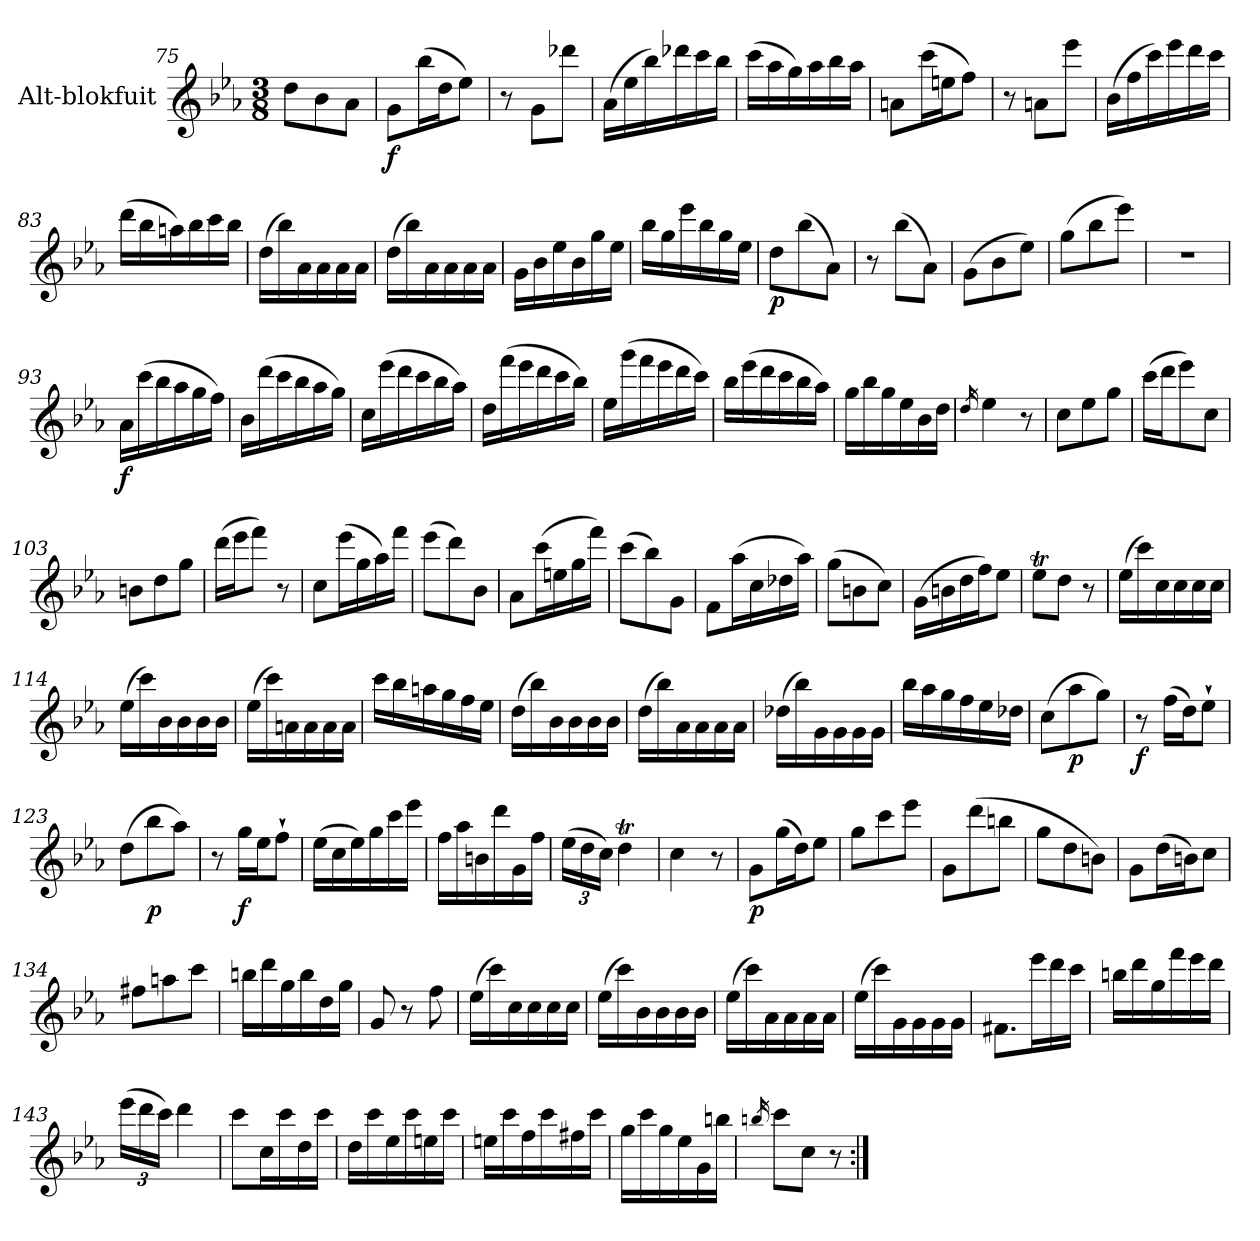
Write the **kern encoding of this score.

**kern	**dynam
*part1	*part1
*staff1	*staff1
*I"Alt-blokfuit	*
*I'A. Blf.	*
*clefG2	*
*k[b-e-a-]	*
*M3/8	*
=75	=75
8dd\L	.
8b-\	.
8a-\J	.
=76	=76
!	!LO:DY:b
8g\L	f
(16bb-\L	.
16dd\J	.
8ee-\J)	.
=77	=77
8r	.
8g\L	.
8ddd-X\J	.
=78	=78
(16a-\LL	.
16ee-\	.
16bb-\)	.
16ddd-X\	.
16ccc\	.
16bb-\JJ	.
=79	=79
(16ccc\LL	.
16aa-\	.
16gg\)	.
16aa-\	.
16bb-\	.
16aa-\JJ	.
!!LO:LB:g=z
=80	=80
8an\L	.
(16ccc\L	.
16een\J	.
8ff\J)	.
=81	=81
8r	.
8an\L	.
8eee-\J	.
=82	=82
(16b-\LL	.
16ff\	.
16ccc\)	.
16eee-\	.
16ddd\	.
16ccc\JJ	.
=83	=83
(16ddd\LL	.
16bb-\	.
16aan\)	.
16bb-\	.
16ccc\	.
16bb-\JJ	.
=84	=84
(16dd\LL	.
16bb-\)	.
16a-\	.
16a-\	.
16a-\	.
16a-\JJ	.
=85	=85
(16dd\LL	.
16bb-\)	.
16a-\	.
16a-\	.
16a-\	.
16a-\JJ	.
!!LO:LB:g=z
=86	=86
16g\LL	.
16b-\	.
16ee-\	.
16b-\	.
16gg\	.
16ee-\JJ	.
=87	=87
16bb-\LL	.
16gg\	.
16eee-\	.
16bb-\	.
16gg\	.
16ee-\JJ	.
=88	=88
!	!LO:DY:b
8dd\L	p
(8bb-\	.
8a-\J)	.
=89	=89
8r	.
(8bb-\L	.
8a-\J)	.
=90	=90
(8g\L	.
8b-\	.
8ee-\J)	.
=91	=91
(8gg\L	.
8bb-\	.
8eee-\J)	.
=92	=92
4.r	.
=93	=93
!	!LO:DY:b
16a-\LL	f
(16ccc\	.
16bb-\	.
16aa-\	.
16gg\	.
16ff\JJ)	.
!!LO:LB:g=z
=94	=94
16b-\LL	.
(16ddd\	.
16ccc\	.
16bb-\	.
16aa-\	.
16gg\JJ)	.
=95	=95
16cc\LL	.
(16eee-\	.
16ddd\	.
16ccc\	.
16bb-\	.
16aa-\JJ)	.
=96	=96
16dd\LL	.
(16fff\	.
16eee-\	.
16ddd\	.
16ccc\	.
16bb-\JJ)	.
=97	=97
16ee-\LL	.
(16ggg\	.
16fff\	.
16eee-\	.
16ddd\	.
16ccc\JJ)	.
=98	=98
16bb-\LL	.
(16eee-\	.
16ddd\	.
16ccc\	.
16bb-\	.
16aa-\JJ)	.
!!LO:LB:g=z
=99	=99
16gg\LL	.
16bb-\	.
16gg\	.
16ee-\	.
16b-\	.
16dd\JJ	.
=100	=100
16qdd/	.
4ee-\	.
8r	.
=101	=101
8cc\L	.
8ee-\	.
8gg\J	.
=102	=102
(16ccc\LL	.
16ddd\J	.
8eee-\)	.
8cc\J	.
=103	=103
8bn\L	.
8dd\	.
8gg\J	.
=104	=104
(16ddd\LL	.
16eee-\J	.
8fff\J)	.
8r	.
=105	=105
8cc\L	.
(16eee-\L	.
16gg\	.
16aa-\)	.
16fff\JJ	.
=106	=106
(8eee-\L	.
8ddd\)	.
8b-\J	.
!!LO:LB:g=z
=107	=107
8a-\L	.
(16ccc\L	.
16een\	.
16gg\	.
16fff\JJ)	.
=108	=108
(8ccc\L	.
8bb-\)	.
8g\J	.
=109	=109
8f\L	.
(16aa-\L	.
16cc\	.
16dd-X\	.
16aa-\JJ)	.
=110	=110
(8gg\L	.
8bn\	.
8cc\J)	.
=111	=111
(16g\LL	.
16bn\	.
16dd\	.
16ff\J)	.
8ee-\J	.
=112	=112
8ee-T\L	.
8dd\J	.
8r	.
=113	=113
(16ee-\LL	.
16ccc\)	.
16cc\	.
16cc\	.
16cc\	.
16cc\JJ	.
!!LO:LB:g=z
=114	=114
(16ee-\LL	.
16ccc\)	.
16b-\	.
16b-\	.
16b-\	.
16b-\JJ	.
=115	=115
(16ee-\LL	.
16ccc\)	.
16an\	.
16a\	.
16a\	.
16a\JJ	.
=116	=116
16ccc\LL	.
16bb-\	.
16aan\	.
16gg\	.
16ff\	.
16ee-\JJ	.
=117	=117
(16dd\LL	.
16bb-\)	.
16b-\	.
16b-\	.
16b-\	.
16b-\JJ	.
=118	=118
(16dd\LL	.
16bb-\)	.
16a-\	.
16a-\	.
16a-\	.
16a-\JJ	.
=119	=119
(16dd-X\LL	.
16bb-\)	.
16g\	.
16g\	.
16g\	.
16g\JJ	.
!!LO:LB:g=z
=120	=120
16bb-\LL	.
16aa-\	.
16gg\	.
16ff\	.
16ee-\	.
16dd-X\JJ	.
=121	=121
(8cc\L	.
!	!LO:DY:b
8aa-\	p
8gg\J)	.
=122	=122
!	!LO:DY:b
8r	f
(16ff\LL	.
16dd\J)	.
8ee-`\J	.
=123	=123
(8dd\L	.
!	!LO:DY:b
8bb-\	p
8aa-\J)	.
=124	=124
8r	.
!	!LO:DY:b
16gg\LL	f
16ee-\J	.
8ff`\J	.
=125	=125
(16ee-\LL	.
16cc\	.
16ee-\)	.
16gg\	.
16ccc\	.
16eee-\JJ	.
=126	=126
16ff\LL	.
16aa-\	.
16bn\	.
16ddd\	.
16g\	.
16ff\JJ	.
!!LO:LB:g=z
=127	=127
*Xbrackettup	*
(24ee-\LL	.
24dd\	.
24cc\JJ)	.
4ddt\	.
=128	=128
4cc\	.
8r	.
=129	=129
!	!LO:DY:b
8g\L	p
(16gg\L	.
16dd\J)	.
8ee-\J	.
=130	=130
8gg\L	.
8ccc\	.
8eee-\J	.
=131	=131
8g\L	.
(8ddd\	.
8bbn\J	.
=132	=132
8gg\L	.
8dd\	.
8bn\J)	.
=133	=133
8g\L	.
(16dd\L	.
16bn\J)	.
8cc\J	.
=134	=134
8ff#X\L	.
8aan\	.
8ccc\J	.
=135	=135
16bbn\LL	.
16ddd\	.
16gg\	.
16bb\	.
16dd\	.
16gg\JJ	.
!!LO:LB:g=z
=136	=136
8g/	.
8r	.
8ff\	.
=137	=137
(16ee-\LL	.
16ccc\)	.
16cc\	.
16cc\	.
16cc\	.
16cc\JJ	.
=138	=138
(16ee-\LL	.
16ccc\)	.
16b-\	.
16b-\	.
16b-\	.
16b-\JJ	.
=139	=139
(16ee-\LL	.
16ccc\)	.
16a-\	.
16a-\	.
16a-\	.
16a-\JJ	.
=140	=140
(16ee-\LL	.
16ccc\)	.
16g\	.
16g\	.
16g\	.
16g\JJ	.
=141	=141
8.f#X\L	.
16eee-\L	.
16ddd\	.
16ccc\JJ	.
=142	=142
16bbn\LL	.
16ddd\	.
16gg\	.
16fff\	.
16eee-\	.
16ddd\JJ	.
!!LO:LB:g=z
=143	=143
(24eee-\LL	.
24ddd\	.
24ccc\JJ)	.
4ddd\	.
=144	=144
8ccc\L	.
16cc\L	.
16ccc\	.
16dd\	.
16ccc\JJ	.
=145	=145
16dd\LL	.
16ccc\	.
16ee-\	.
16ccc\	.
16een\	.
16ccc\JJ	.
=146	=146
16een\LL	.
16ccc\	.
16ff\	.
16ccc\	.
16ff#X\	.
16ccc\JJ	.
=147	=147
16gg\LL	.
16ccc\	.
16gg\	.
16ee-\	.
16g\	.
16bbn\JJ	.
=148	=148
16qbbn/	.
8ccc\L	.
8cc\J	.
8r	.
=:|!	=:|!
*-	*-
